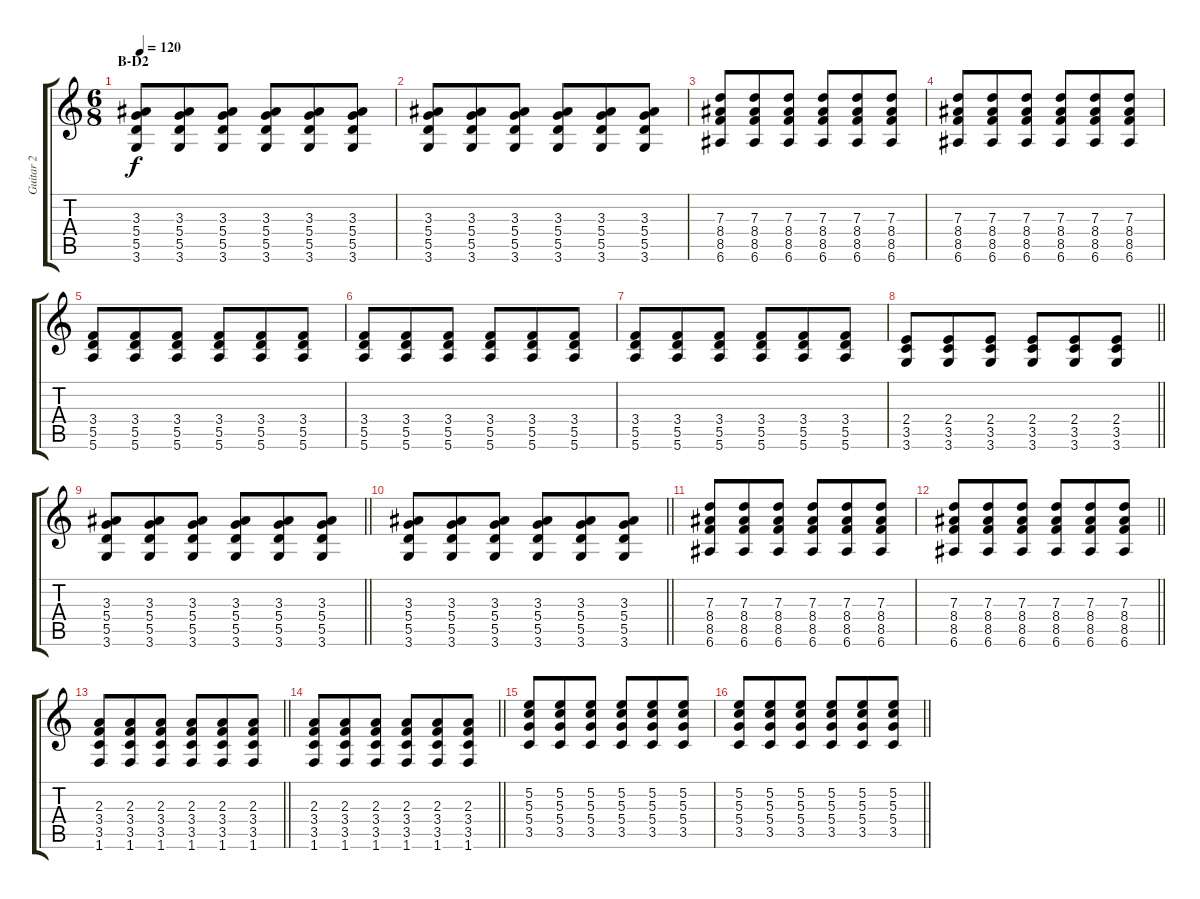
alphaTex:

\track ("Guitar 2" "Guitar 2") {instrument electricguitarclean}
\staff {score tabs}
\tuning (E4 B3 G3 D3 A2 E2) {hide}
\ts (6 8)
\section ("" "B-D2")
\tempo 120
\clef g2
\ks c
(3.3 5.4 5.5 3.6).8{dy f} (3.3 5.4 5.5 3.6).8 (3.3 5.4 5.5 3.6).8 (3.3 5.4 5.5 3.6).8 (3.3 5.4 5.5 3.6).8 (3.3 5.4 5.5 3.6).8 |
(3.3 5.4 5.5 3.6).8 (3.3 5.4 5.5 3.6).8 (3.3 5.4 5.5 3.6).8 (3.3 5.4 5.5 3.6).8 (3.3 5.4 5.5 3.6).8 (3.3 5.4 5.5 3.6).8 |
(7.3 8.4 8.5 6.6).8 (7.3 8.4 8.5 6.6).8 (7.3 8.4 8.5 6.6).8 (7.3 8.4 8.5 6.6).8 (7.3 8.4 8.5 6.6).8 (7.3 8.4 8.5 6.6).8 |
(7.3 8.4 8.5 6.6).8 (7.3 8.4 8.5 6.6).8 (7.3 8.4 8.5 6.6).8 (7.3 8.4 8.5 6.6).8 (7.3 8.4 8.5 6.6).8 (7.3 8.4 8.5 6.6).8 |
(3.4 5.5 5.6).8 (3.4 5.5 5.6).8 (3.4 5.5 5.6).8 (3.4 5.5 5.6).8 (3.4 5.5 5.6).8 (3.4 5.5 5.6).8 |
(3.4 5.5 5.6).8 (3.4 5.5 5.6).8 (3.4 5.5 5.6).8 (3.4 5.5 5.6).8 (3.4 5.5 5.6).8 (3.4 5.5 5.6).8 |
(3.4 5.5 5.6).8 (3.4 5.5 5.6).8 (3.4 5.5 5.6).8 (3.4 5.5 5.6).8 (3.4 5.5 5.6).8 (3.4 5.5 5.6).8 |
\barLineRight lightlight
(2.4 3.5 3.6).8 (2.4 3.5 3.6).8 (2.4 3.5 3.6).8 (2.4 3.5 3.6).8 (2.4 3.5 3.6).8 (2.4 3.5 3.6).8 |
\barLineRight lightlight
(3.3 5.4 5.5 3.6).8 (3.3 5.4 5.5 3.6).8 (3.3 5.4 5.5 3.6).8 (3.3 5.4 5.5 3.6).8 (3.3 5.4 5.5 3.6).8 (3.3 5.4 5.5 3.6).8 |
\barLineRight lightlight
(3.3 5.4 5.5 3.6).8 (3.3 5.4 5.5 3.6).8 (3.3 5.4 5.5 3.6).8 (3.3 5.4 5.5 3.6).8 (3.3 5.4 5.5 3.6).8 (3.3 5.4 5.5 3.6).8 |
(7.3 8.4 8.5 6.6).8 (7.3 8.4 8.5 6.6).8 (7.3 8.4 8.5 6.6).8 (7.3 8.4 8.5 6.6).8 (7.3 8.4 8.5 6.6).8 (7.3 8.4 8.5 6.6).8 |
\barLineRight lightlight
(7.3 8.4 8.5 6.6).8 (7.3 8.4 8.5 6.6).8 (7.3 8.4 8.5 6.6).8 (7.3 8.4 8.5 6.6).8 (7.3 8.4 8.5 6.6).8 (7.3 8.4 8.5 6.6).8 |
\barLineRight lightlight
(2.3 3.4 3.5 1.6).8 (2.3 3.4 3.5 1.6).8 (2.3 3.4 3.5 1.6).8 (2.3 3.4 3.5 1.6).8 (2.3 3.4 3.5 1.6).8 (2.3 3.4 3.5 1.6).8 |
\barLineRight lightlight
(2.3 3.4 3.5 1.6).8 (2.3 3.4 3.5 1.6).8 (2.3 3.4 3.5 1.6).8 (2.3 3.4 3.5 1.6).8 (2.3 3.4 3.5 1.6).8 (2.3 3.4 3.5 1.6).8 |
(5.2 5.3 5.4 3.5).8 (5.2 5.3 5.4 3.5).8 (5.2 5.3 5.4 3.5).8 (5.2 5.3 5.4 3.5).8 (5.2 5.3 5.4 3.5).8 (5.2 5.3 5.4 3.5).8 |
\barLineRight lightlight
(5.2 5.3 5.4 3.5).8 (5.2 5.3 5.4 3.5).8 (5.2 5.3 5.4 3.5).8 (5.2 5.3 5.4 3.5).8 (5.2 5.3 5.4 3.5).8 (5.2 5.3 5.4 3.5).8
